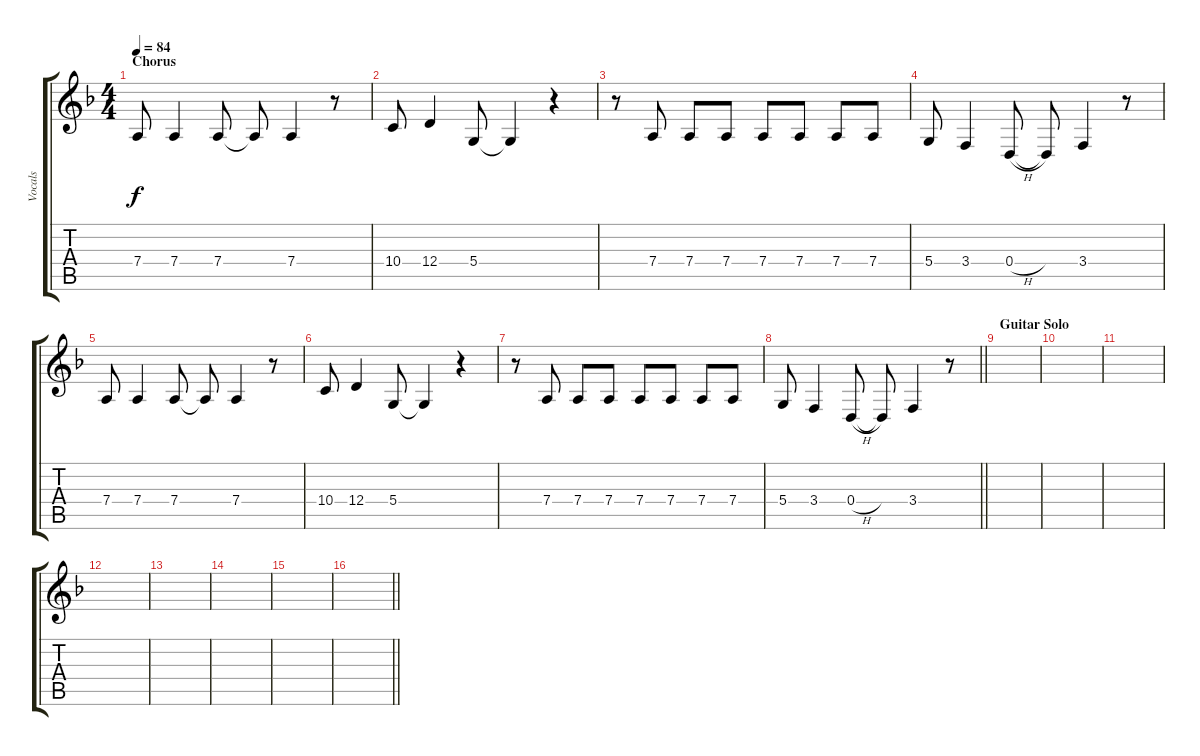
\track ("Vocals" "Vocals") {instrument clarinet}
\staff {score tabs}
\tuning (E4 B3 G3 D3 A2 E2) {hide}
\ts (4 4)
\section ("" "Chorus")
\tempo 84
\clef g2
\ks f
7.4.8{dy f} 7.4.4 7.4.8 7.4{t}.8 7.4.4 r.8 |
10.4.8 12.4.4 5.4.8 5.4{t}.4 r.4 |
r.8 7.4.8 7.4.8 7.4.8 7.4.8 7.4.8 7.4.8 7.4.8 |
5.4.8 3.4.4 0.4{h}.8 0.4{t}.8 3.4.4 r.8 |
7.4.8 7.4.4 7.4.8 7.4{t}.8 7.4.4 r.8 |
10.4.8 12.4.4 5.4.8 5.4{t}.4 r.4 |
r.8 7.4.8 7.4.8 7.4.8 7.4.8 7.4.8 7.4.8 7.4.8 |
\barLineRight lightlight
5.4.8 3.4.4 0.4{h}.8 0.4{t}.8 3.4.4 r.8 |
\section ("" "Guitar Solo")
|
|
|
|
|
|
|
\barLineRight lightlight
